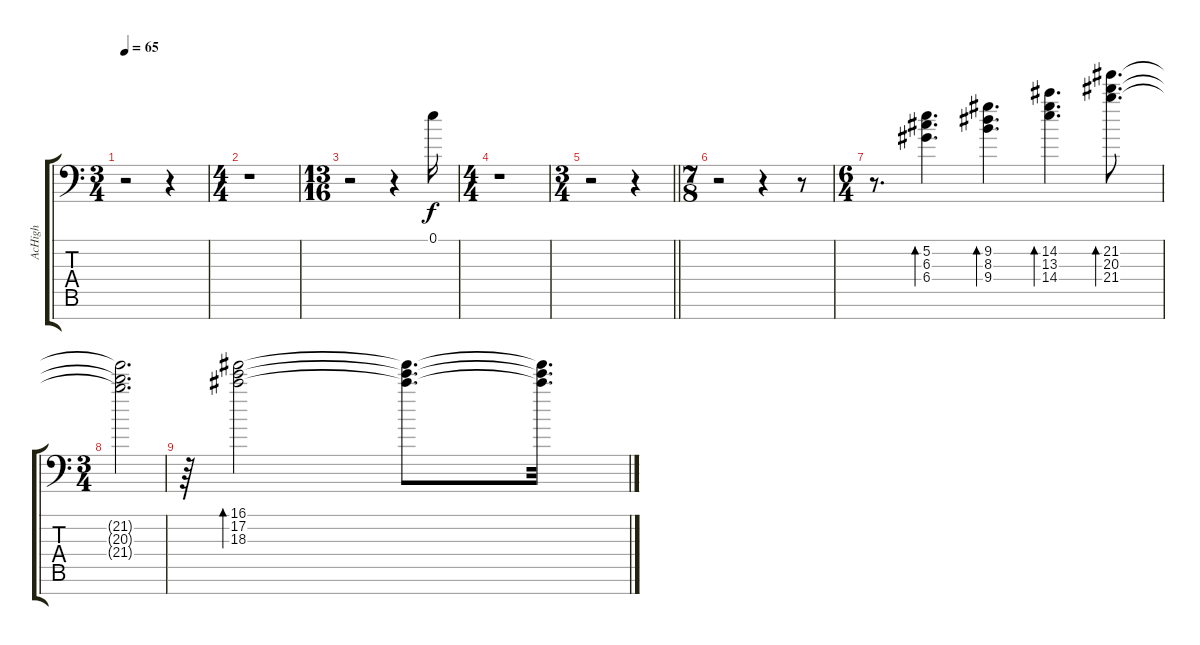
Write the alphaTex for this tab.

\track ("AcHigh" "AcHigh") {instrument acousticguitarsteel}
\staff {score tabs}
\tuning (E4 B3 G3 D3 A2 E2 A1) {hide}
\ts (3 4)
\tempo 65
\clef f4
\ks c
r.2{dy f} r.4 |
\ts (4 4)
r.1 |
\ts (13 16)
r.2 r.4 0.1.16 |
\ts (4 4)
r.1 |
\ts (3 4)
\barLineRight lightlight
r.2 r.4 |
\ts (7 8)
\section ("" "")
r.2 r.4 r.8 |
\ts (6 4)
r.8{d} (5.2 6.3 6.4).4{d bd 120} (9.2 8.3 9.4).4{d bd 120} (14.2 13.3 14.4).4{d bd 120} (21.2 20.3 21.4).8{d bd 120} |
\ts (3 4)
(21.2{t} 20.3{t} 21.4{t}).2{d} |
r.64 (16.1 17.2 18.3).2{bd 240} (16.1{t} 17.2{t} 18.3{t}).8{d} (16.1{t} 17.2{t} 18.3{t}).32{d}
